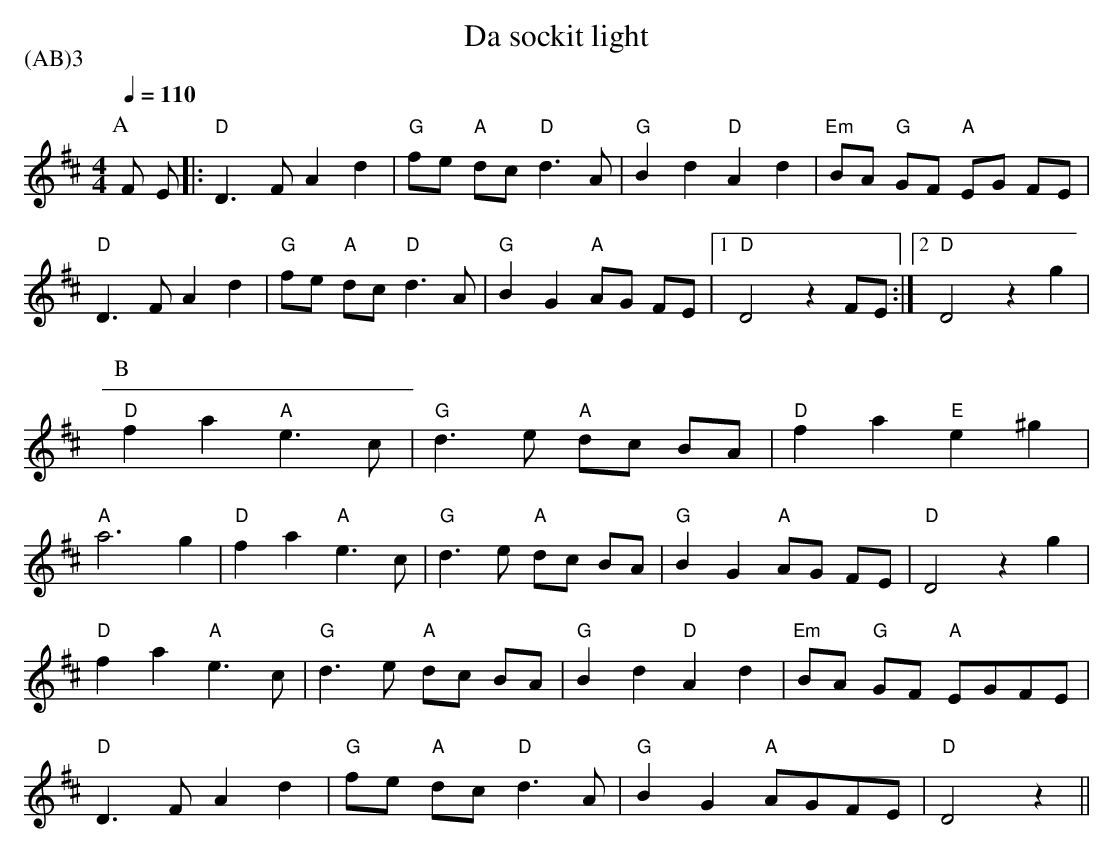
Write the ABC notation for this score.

X:1
T:Da sockit light
P:(AB)3
Q:1/4=110
M:4/4
L:1/4
K:D
P:A
F/ E/ \
|:"D"  D>F A d | "G" f/e/ "A"  d/c/ "D" d>A | "G" B d "D" A d | \
"Em"  B/A/ "G" G/F/ "A" E/G/ F/E/ |
"D" D>F A d | "G" f/e/ "A" d/c/ "D" d>A | "G" B G "A" A/G/ F/E/ \
 |1 "D"D2 z  F/E/  :|2 "D" D2 z g |
P:B
"D" f a "A" e>c | "G" d>e "A" d/c/ B/A/ | "D" f a "E" e ^g |
"A" a3 g | "D" f a "A"  e>c |"G" d>e "A"d/c/ B/A/ | \
"G" B G "A" A/G/ F/E/ |"D" D2 z  g |
"D" f a "A" e>c | "G" d>e "A" d/c/ B/A/ | "G" B d "D" A d | \
"Em"  B/A/ "G" G/F/ "A" E/G/F/E/ |
"D"  D>F A d | "G" f/e/ "A"  d/c/ "D" d>A | \
"G" B G  "A" A/G/F/E/ | "D" D2 z ||
